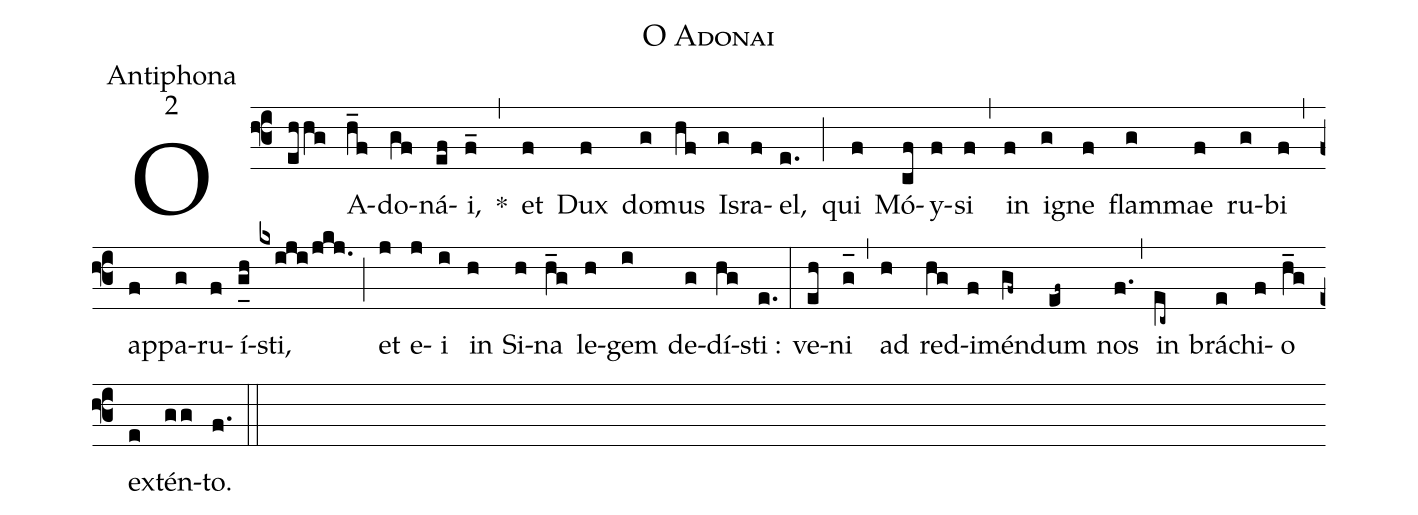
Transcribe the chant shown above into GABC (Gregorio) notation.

name:O Adonai;
office-part:Antiphona;
mode:2;
%%
(f3) O(ehhg) A(h_f)do(gf)ná(ef)i,(f_) *(,) et(f) Dux(f) do(g)mus(hf) Is(g)ra(f)el,(e.) (;) qui(f) Mó(cf)y(f)si(f) (,) in(f) i(g)gne(f) flam(g)mae(f) ru(g)bi(f) (,) ap(f)pa(g)ru(f)í(g_[uh:l]h)sti,(kxiji/jkj.) (;) et(j) e(j)i(i) in(h) Si(h)na(h_g) le(h)gem(i) de(g)dí(hg)sti :(e.) (:) ve(eh)ni(g_[oh:h]) (,) ad(h) red(hg)i(f)mén(gf~)dum(ef~) nos(f.) (,) in(ec~) brá(e)chi(f)o(h_g) ex(e)tén(gg)to.(f.) (::)
